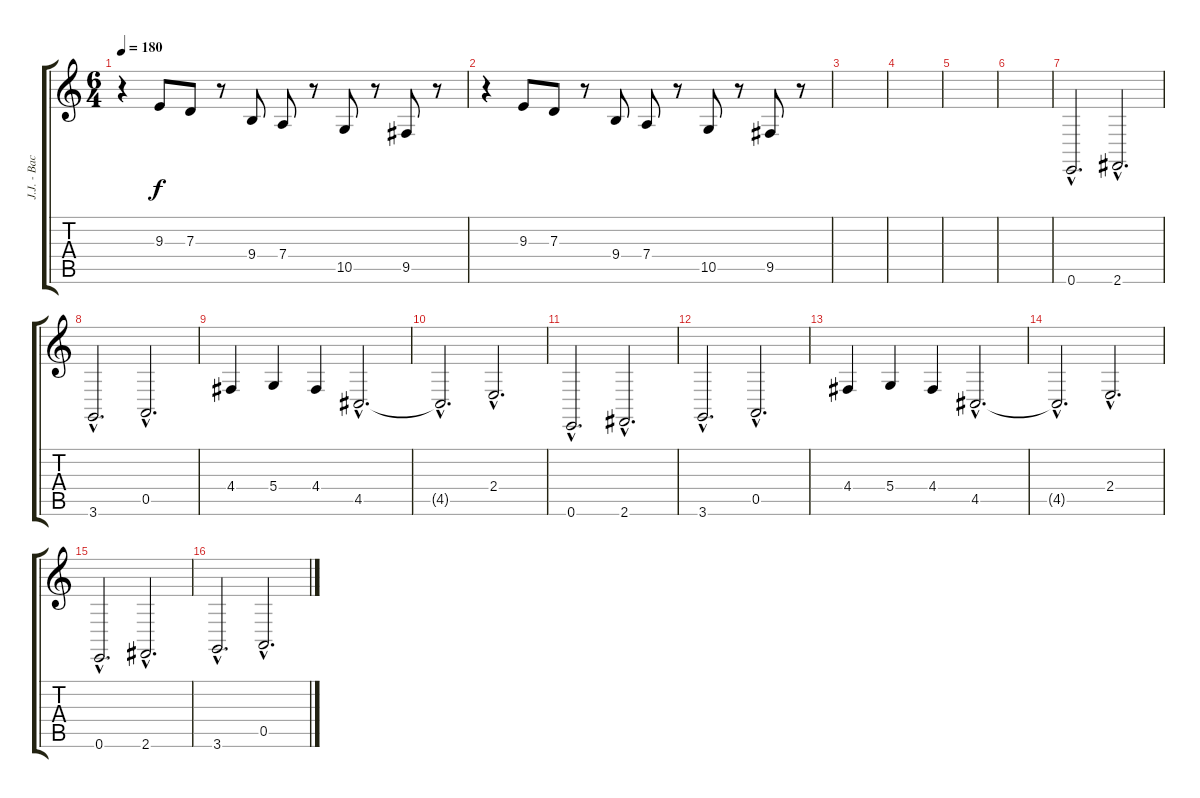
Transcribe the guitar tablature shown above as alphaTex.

\track ("J.J. - Backing Vocals" "J.J. - Bac") {instrument pad4choir}
\staff {score tabs}
\tuning (E4 B3 G3 D3 A2 E2) {hide}
\ts (6 4)
\tempo 180
\clef g2
\ks c
r.4{dy mp} 9.3.8{dy f} 7.3.8 r.8 9.4.8 7.4.8 r.8 10.5.8 r.8 9.5.8 r.8 |
r.4 9.3.8 7.3.8 r.8 9.4.8 7.4.8 r.8 10.5.8 r.8 9.5.8 r.8 |
|
|
|
|
0.6{hac}.2{d} 2.6{hac}.2{d} |
3.6{hac}.2{d} 0.5{hac}.2{d} |
4.4.4 5.4.4 4.4.4 4.5{hac}.2{d} |
4.5{hac t}.2{d} 2.4{hac}.2{d} |
0.6{hac}.2{d} 2.6{hac}.2{d} |
3.6{hac}.2{d} 0.5{hac}.2{d} |
4.4.4 5.4.4 4.4.4 4.5{hac}.2{d} |
4.5{hac t}.2{d} 2.4{hac}.2{d} |
0.6{hac}.2{d} 2.6{hac}.2{d} |
3.6{hac}.2{d} 0.5{hac}.2{d}
